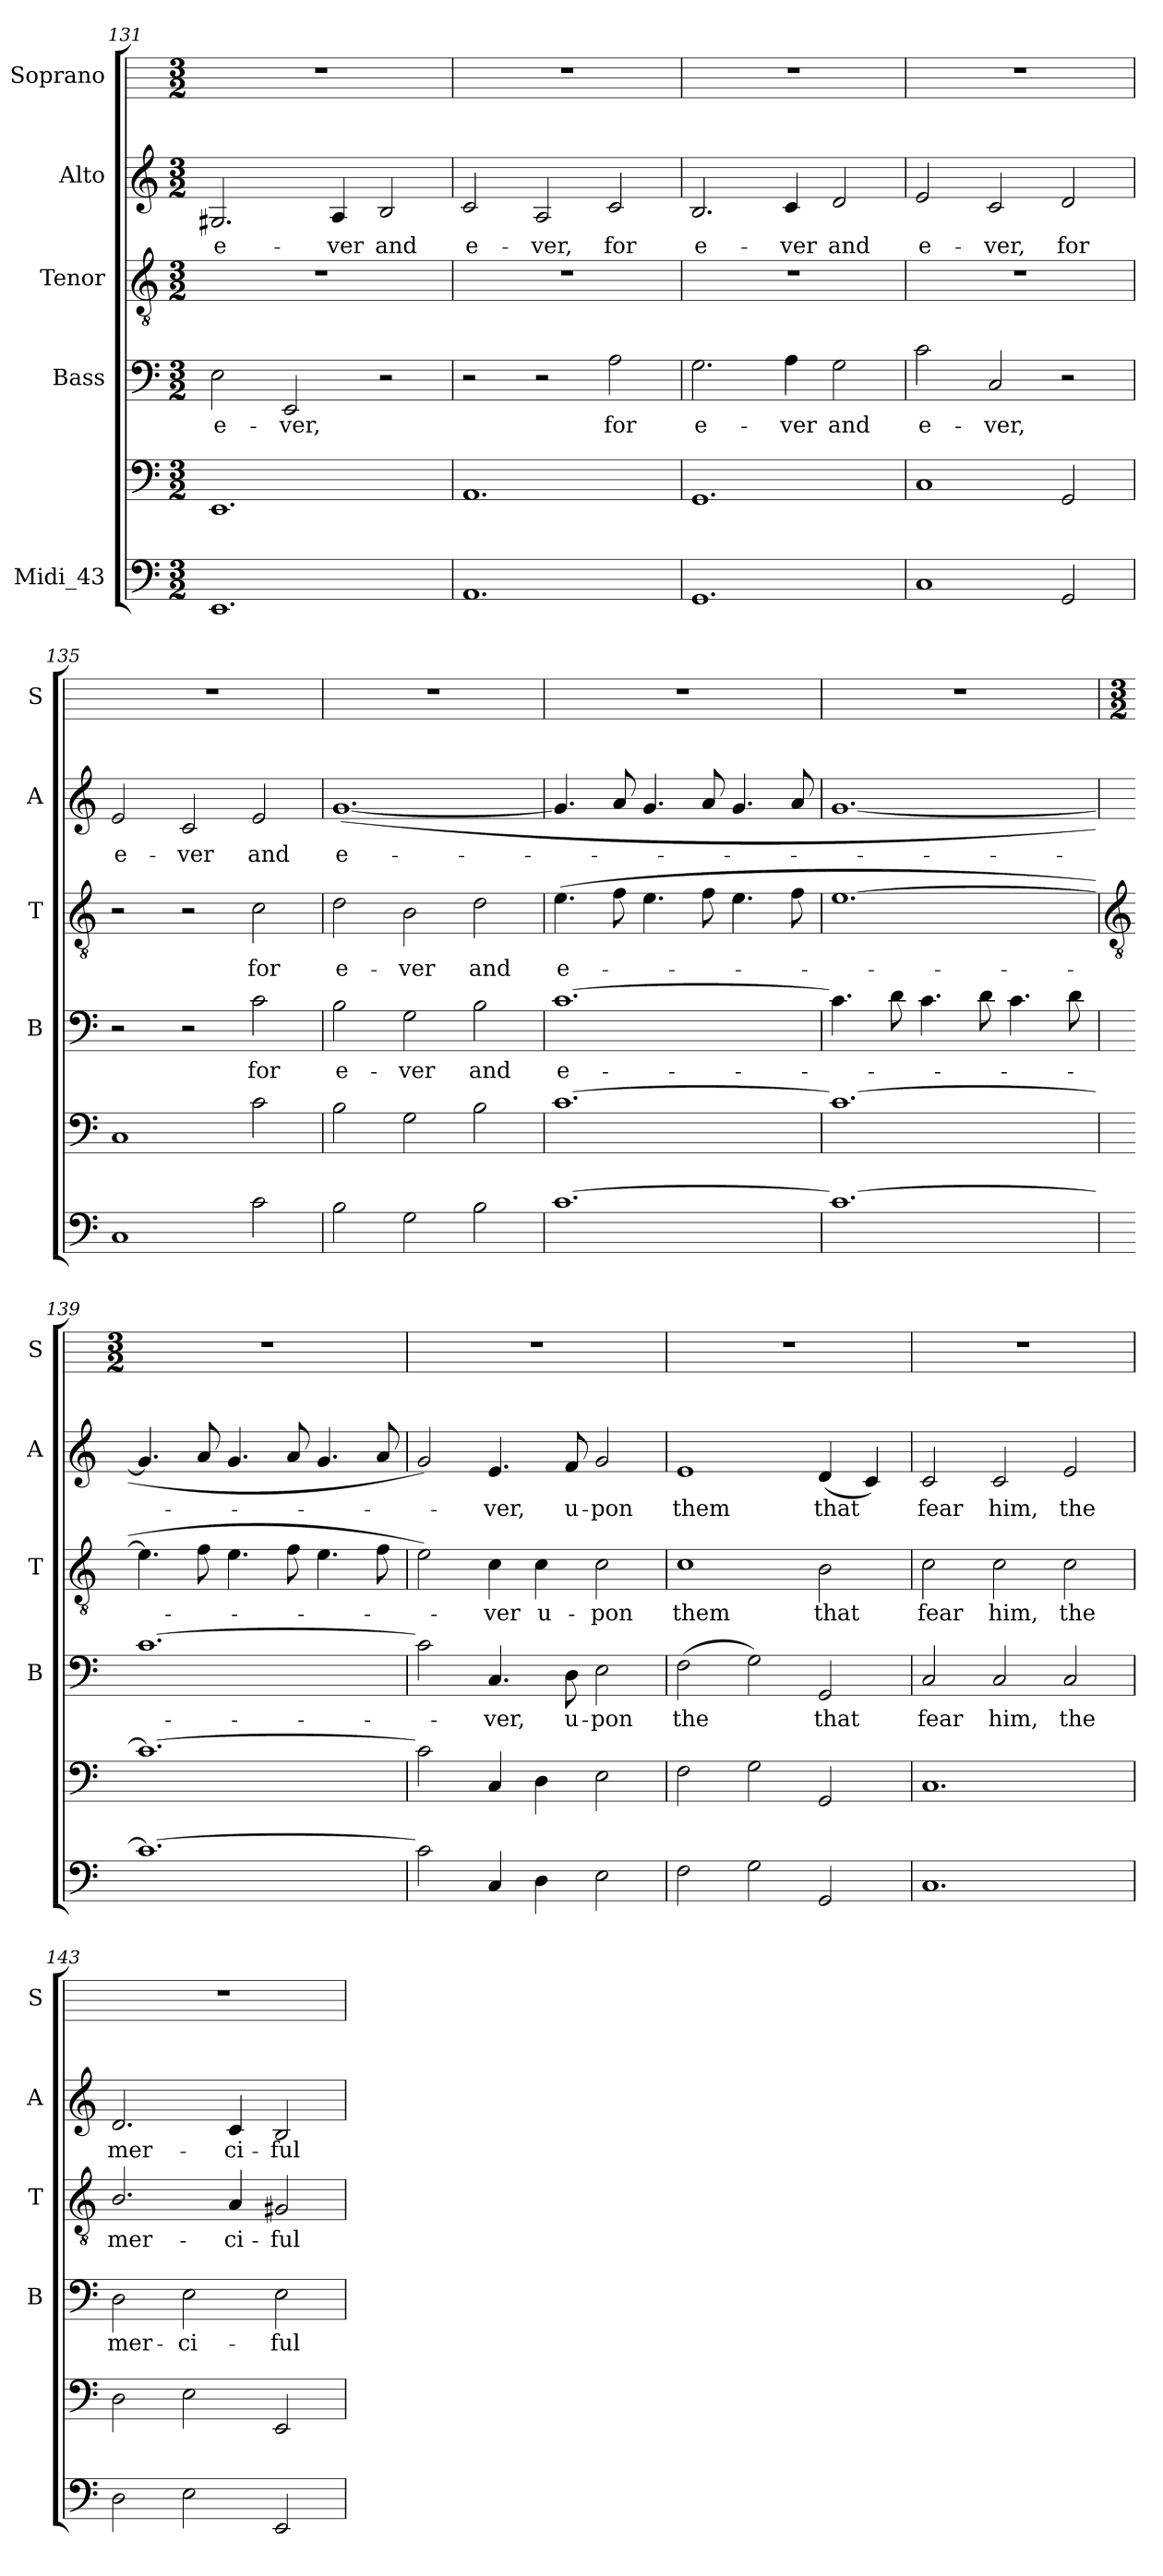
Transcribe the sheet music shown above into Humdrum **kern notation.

**kern	**kern	**kern	**text	**kern	**text	**kern	**text	**kern
*part5	*part5	*part4	*part4	*part3	*part3	*part2	*part2	*part1
*staff6	*staff5	*staff4	*staff4	*staff3	*staff3	*staff2	*staff2	*staff1
*I"Midi_43	*	*I"Bass	*	*I"Tenor	*	*I"Alto	*	*I"Soprano
*	*	*I'B	*	*I'T	*	*I'A	*	*I'S
!!LO:LB:g=z
*clefF4	*clefF4	*clefF4	*	*clefGv2	*	*clefG2	*	*
*k[]	*k[]	*k[]	*	*k[]	*	*k[]	*	*
*C:	*C:	*C:	*	*C:	*	*C:	*	*
*M3/2	*M3/2	*M3/2	*	*M3/2	*	*M3/2	*	*M3/2
=131	=131	=131	=131	=131	=131	=131	=131	=131
!	!	!	!LO:LY:b	!LO:N:vis=1	!	!	!LO:LY:b	!
1.EE	1.EE	2E	e-	1.r	.	2.G#X	e-	1.r
!	!	!	!LO:LY:b	!	!	!	!	!
.	.	2EE	-ver,	.	.	.	.	.
!	!	!	!	!	!	!	!LO:LY:b	!
.	.	.	.	.	.	4A	-ver	.
!	!	!	!	!	!	!	!LO:LY:b	!
.	.	2r	.	.	.	2B	and	.
=132	=132	=132	=132	=132	=132	=132	=132	=132
!	!	!	!	!LO:N:vis=1	!	!	!LO:LY:b	!
1.AA	1.AA	2r	.	1.r	.	2c	e-	1.r
!	!	!	!	!	!	!	!LO:LY:b	!
.	.	2r	.	.	.	2A	-ver,	.
!	!	!	!LO:LY:b	!	!	!	!LO:LY:b	!
.	.	2A	for	.	.	2c	for	.
=133	=133	=133	=133	=133	=133	=133	=133	=133
!	!	!	!LO:LY:b	!LO:N:vis=1	!	!	!LO:LY:b	!
1.GG	1.GG	2.G	e-	1.r	.	2.B	e-	1.r
!	!	!	!LO:LY:b	!	!	!	!LO:LY:b	!
.	.	4A	-ver	.	.	4c	-ver	.
!	!	!	!LO:LY:b	!	!	!	!LO:LY:b	!
.	.	2G	and	.	.	2d	and	.
=134	=134	=134	=134	=134	=134	=134	=134	=134
!	!	!	!LO:LY:b	!LO:N:vis=1	!	!	!LO:LY:b	!
1C	1C	2c	e-	1.r	.	2e	e-	1.r
!	!	!	!LO:LY:b	!	!	!	!LO:LY:b	!
.	.	2C	-ver,	.	.	2c	-ver,	.
!	!	!	!	!	!	!	!LO:LY:b	!
2GG	2GG	2r	.	.	.	2d	for	.
=135	=135	=135	=135	=135	=135	=135	=135	=135
!	!	!	!	!	!	!	!LO:LY:b	!
1C	1C	2r	.	2r	.	2e	e-	1.r
!	!	!	!	!	!	!	!LO:LY:b	!
.	.	2r	.	2r	.	2c	-ver	.
!	!	!	!LO:LY:b	!	!LO:LY:b	!	!LO:LY:b	!
2c	2c	2c	for	2c	for	2e	and	.
=136	=136	=136	=136	=136	=136	=136	=136	=136
!	!	!	!LO:LY:b	!	!LO:LY:b	!	!LO:LY:b	!
2B	2B	2B	e-	2d	e-	(<[1.g	e-	1.r
!	!	!	!LO:LY:b	!	!LO:LY:b	!	!	!
2G	2G	2G	-ver	2B	-ver	.	.	.
!	!	!	!LO:LY:b	!	!LO:LY:b	!	!	!
2B	2B	2B	and	2d	and	.	.	.
=137	=137	=137	=137	=137	=137	=137	=137	=137
!	!	!	!LO:LY:b	!	!LO:LY:b	!	!	!
[1.c	[1.c	[1.c	e-	(>4.e	e-	4.g]	.	1.r
.	.	.	.	8f	.	8a	.	.
.	.	.	.	4.e	.	4.g	.	.
.	.	.	.	8f	.	8a	.	.
.	.	.	.	4.e	.	4.g	.	.
.	.	.	.	8f	.	8a	.	.
=138	=138	=138	=138	=138	=138	=138	=138	=138
1.c_	1.c_	4.c]	.	[1.e	.	[1.g	.	1.r
.	.	8d	.	.	.	.	.	.
.	.	4.c	.	.	.	.	.	.
.	.	8d	.	.	.	.	.	.
.	.	4.c	.	.	.	.	.	.
.	.	8d	.	.	.	.	.	.
!!LO:LB:g=z
=139	=139	=139	=139	=139	=139	=139	=139	=139
*	*	*	*	*clefGv2	*	*	*	*
*	*	*	*	*	*	*	*	*M3/2
1.c_	1.c_	[1.c	.	4.e]	.	4.g]	.	1.r
.	.	.	.	8f	.	8a	.	.
.	.	.	.	4.e	.	4.g	.	.
.	.	.	.	8f	.	8a	.	.
.	.	.	.	4.e	.	4.g	.	.
.	.	.	.	8f	.	8a	.	.
=140	=140	=140	=140	=140	=140	=140	=140	=140
2c]	2c]	2c]	.	2e)	.	2g)	.	1.r
!	!	!	!LO:LY:b	!	!LO:LY:b	!	!LO:LY:b	!
4C	4C	4.C	ver,	4c	ver	4.e	ver,	.
!	!	!	!	!	!LO:LY:b	!	!	!
4D	4D	.	.	4c	u-	.	.	.
!	!	!	!LO:LY:b	!	!	!	!LO:LY:b	!
.	.	8D	u-	.	.	8f	u-	.
!	!	!	!LO:LY:b	!	!LO:LY:b	!	!LO:LY:b	!
2E	2E	2E	-pon	2c	-pon	2g	-pon	.
=141	=141	=141	=141	=141	=141	=141	=141	=141
!	!	!	!LO:LY:b	!	!LO:LY:b	!	!LO:LY:b	!
2F	2F	(>2F	the	1c	them	1e	them	1.r
2G	2G	2G)	.	.	.	.	.	.
!	!	!	!LO:LY:b	!	!LO:LY:b	!	!LO:LY:b	!
2GG	2GG	2GG	that	2B	that	(<4d	that	.
.	.	.	.	.	.	4c)	.	.
=142	=142	=142	=142	=142	=142	=142	=142	=142
!	!	!	!LO:LY:b	!	!LO:LY:b	!	!LO:LY:b	!
1.C	1.C	2C	fear	2c	fear	2c	fear	1.r
!	!	!	!LO:LY:b	!	!LO:LY:b	!	!LO:LY:b	!
.	.	2C	him,	2c	him,	2c	him,	.
!	!	!	!LO:LY:b	!	!LO:LY:b	!	!LO:LY:b	!
.	.	2C	the	2c	the	2e	the	.
=143	=143	=143	=143	=143	=143	=143	=143	=143
!	!	!	!LO:LY:b	!	!LO:LY:b	!	!LO:LY:b	!
2D	2D	2D	mer-	2.B/	mer-	2.d	mer-	1.r
!	!	!	!LO:LY:b	!	!	!	!	!
2E	2E	2E	-ci-	.	.	.	.	.
!	!	!	!	!	!LO:LY:b	!	!LO:LY:b	!
.	.	.	.	4A	-ci-	4c	-ci-	.
!	!	!	!LO:LY:b	!	!LO:LY:b	!	!LO:LY:b	!
2EE	2EE	2E	-ful	2G#X	-ful	2B	-ful	.
=	=	=	=	=	=	=	=	=
*-	*-	*-	*-	*-	*-	*-	*-	*-
